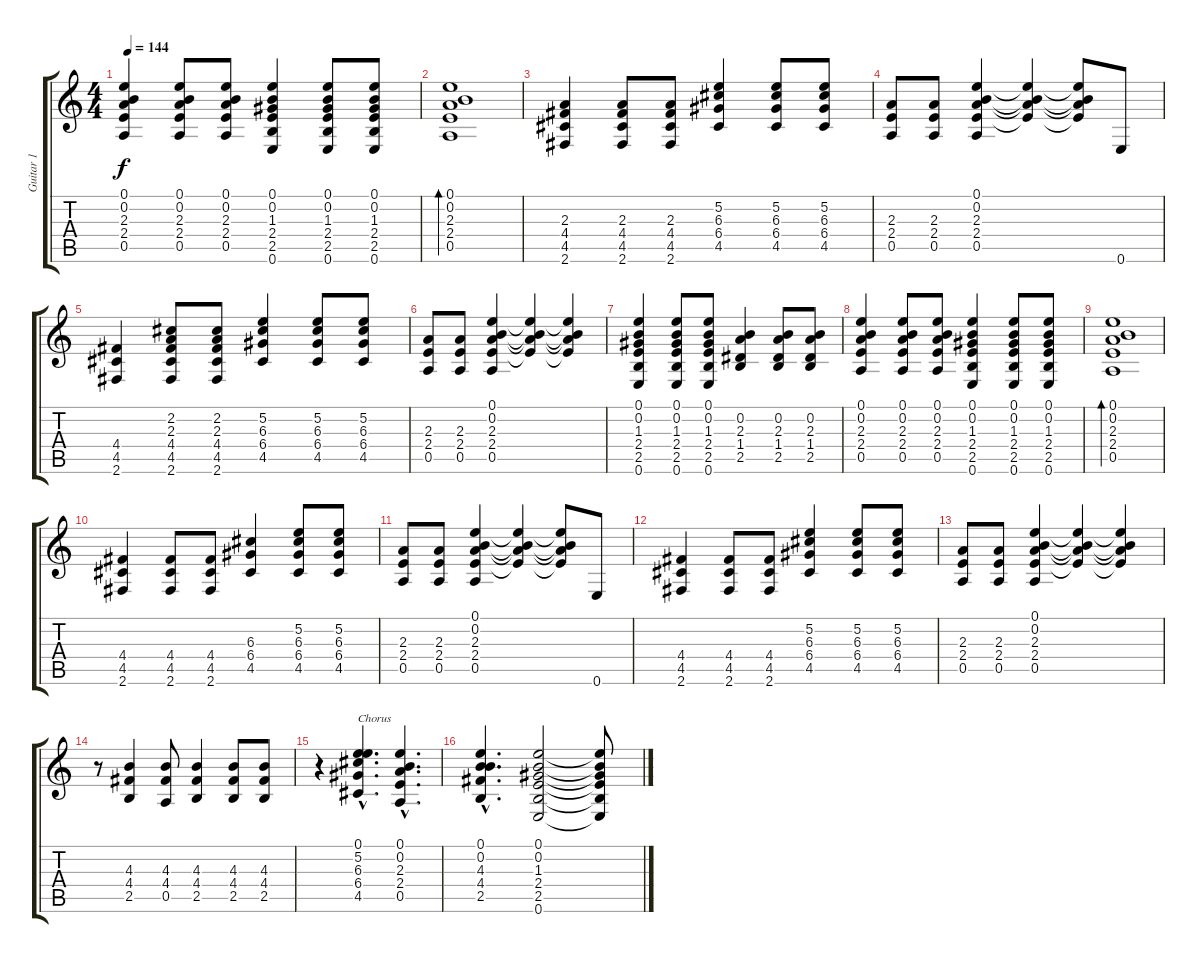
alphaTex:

\track ("Guitar 1" "Guitar 1") {instrument overdrivenguitar}
\staff {score tabs}
\tuning (E4 B3 G3 D3 A2 E2) {hide}
\ts (4 4)
\tempo 144
\clef g2
\ks c
(0.1 0.2 2.3 2.4 0.5).4{dy f} (0.1 0.2 2.3 2.4 0.5).8 (0.1 0.2 2.3 2.4 0.5).8 (0.1 0.2 1.3 2.4 2.5 0.6).4 (0.1 0.2 1.3 2.4 2.5 0.6).8 (0.1 0.2 1.3 2.4 2.5 0.6).8 |
(0.1 0.2 2.3 2.4 0.5).1{bd 60} |
(2.3 4.4 4.5 2.6).4 (2.3 4.4 4.5 2.6).8 (2.3 4.4 4.5 2.6).8 (5.2 6.3 6.4 4.5).4 (5.2 6.3 6.4 4.5).8 (5.2 6.3 6.4 4.5).8 |
(2.3 2.4 0.5).8 (2.3 2.4 0.5).8 (0.1 0.2 2.3 2.4 0.5).4 (0.1{t} 0.2{t} 2.3{t} 2.4{t}).4 (0.1{t} 0.2{t} 2.3{t} 2.4{t}).8 0.6.8 |
(4.4 4.5 2.6).4 (2.2 2.3 4.4 4.5 2.6).8 (2.2 2.3 4.4 4.5 2.6).8 (5.2 6.3 6.4 4.5).4 (5.2 6.3 6.4 4.5).8 (5.2 6.3 6.4 4.5).8 |
(2.3 2.4 0.5).8 (2.3 2.4 0.5).8 (0.1 0.2 2.3 2.4 0.5).4 (0.1{t} 0.2{t} 2.3{t} 2.4{t}).4 (0.1{t} 0.2{t} 2.3{t} 2.4{t}).4 |
(0.1 0.2 1.3 2.4 2.5 0.6).4 (0.1 0.2 1.3 2.4 2.5 0.6).8 (0.1 0.2 1.3 2.4 2.5 0.6).8 (0.2 2.3 1.4 2.5).4 (0.2 2.3 1.4 2.5).8 (0.2 2.3 1.4 2.5).8 |
(0.1 0.2 2.3 2.4 0.5).4 (0.1 0.2 2.3 2.4 0.5).8 (0.1 0.2 2.3 2.4 0.5).8 (0.1 0.2 1.3 2.4 2.5 0.6).4 (0.1 0.2 1.3 2.4 2.5 0.6).8 (0.1 0.2 1.3 2.4 2.5 0.6).8 |
(0.1 0.2 2.3 2.4 0.5).1{bd 60} |
(4.4 4.5 2.6).4 (4.4 4.5 2.6).8 (4.4 4.5 2.6).8 (6.3 6.4 4.5).4 (5.2 6.3 6.4 4.5).8 (5.2 6.3 6.4 4.5).8 |
(2.3 2.4 0.5).8 (2.3 2.4 0.5).8 (0.1 0.2 2.3 2.4 0.5).4 (0.1{t} 0.2{t} 2.3{t} 2.4{t}).4 (0.1{t} 0.2{t} 2.3{t} 2.4{t}).8 0.6.8 |
(4.4 4.5 2.6).4 (4.4 4.5 2.6).8 (4.4 4.5 2.6).8 (5.2 6.3 6.4 4.5).4 (5.2 6.3 6.4 4.5).8 (5.2 6.3 6.4 4.5).8 |
(2.3 2.4 0.5).8 (2.3 2.4 0.5).8 (0.1 0.2 2.3 2.4 0.5).4 (0.1{t} 0.2{t} 2.3{t} 2.4{t}).4 (0.1{t} 0.2{t} 2.3{t} 2.4{t}).4 |
r.8 (4.3 4.4 2.5).4 (4.3 4.4 0.5).8 (4.3 4.4 2.5).4 (4.3 4.4 2.5).8 (4.3 4.4 2.5).8 |
r.4 (0.1{hac} 5.2{hac} 6.3{hac} 6.4{hac} 4.5{hac}).4{d txt "Chorus"} (0.1{hac} 0.2{hac} 2.3{hac} 2.4{hac} 0.5{hac}).4{d} |
(0.1{hac} 0.2{hac} 4.3{hac} 4.4{hac} 2.5{hac}).4{d} (0.1 0.2 1.3 2.4 2.5 0.6).2 (0.1{t} 0.2{t} 1.3{t} 2.4{t} 2.5{t} 0.6{t}).8
